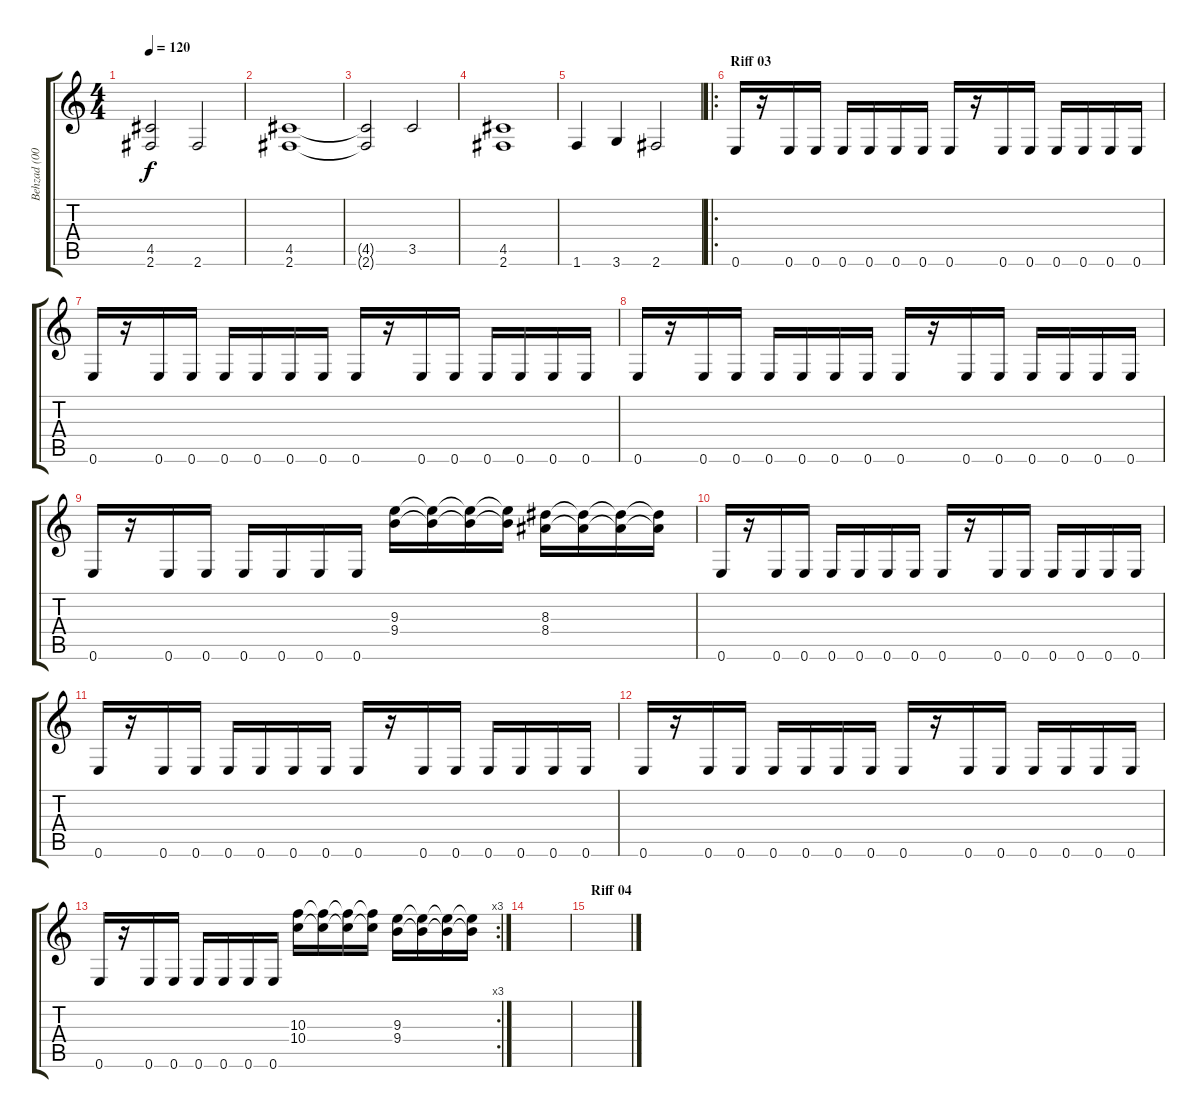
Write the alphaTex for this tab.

\track ("Behzad (002)" "Behzad (00") {instrument distortionguitar}
\staff {score tabs}
\tuning (E4 B3 G3 D3 A2 E2) {hide}
\ts (4 4)
\tempo 120
\clef g2
\ks c
(4.5{t} 2.6{t}).2{dy f} 2.6.2 |
(4.5 2.6).1 |
(4.5{t} 2.6{t}).2 3.5.2 |
(4.5 2.6).1 |
1.6.4 3.6.4 2.6.2 |
\ro
\section ("" "Riff 03")
0.6.16 r.16 0.6.16 0.6.16 0.6.16 0.6.16 0.6.16 0.6.16 0.6.16 r.16 0.6.16 0.6.16 0.6.16 0.6.16 0.6.16 0.6.16 |
0.6.16 r.16 0.6.16 0.6.16 0.6.16 0.6.16 0.6.16 0.6.16 0.6.16 r.16 0.6.16 0.6.16 0.6.16 0.6.16 0.6.16 0.6.16 |
0.6.16 r.16 0.6.16 0.6.16 0.6.16 0.6.16 0.6.16 0.6.16 0.6.16 r.16 0.6.16 0.6.16 0.6.16 0.6.16 0.6.16 0.6.16 |
0.6.16 r.16 0.6.16 0.6.16 0.6.16 0.6.16 0.6.16 0.6.16 (9.3 9.4).16 (9.3{t} 9.4{t}).16 (9.3{t} 9.4{t}).16 (9.3{t} 9.4{t}).16 (8.3 8.4).16 (8.3{t} 8.4{t}).16 (8.3{t} 8.4{t}).16 (8.3{t} 8.4{t}).16 |
0.6.16 r.16 0.6.16 0.6.16 0.6.16 0.6.16 0.6.16 0.6.16 0.6.16 r.16 0.6.16 0.6.16 0.6.16 0.6.16 0.6.16 0.6.16 |
0.6.16 r.16 0.6.16 0.6.16 0.6.16 0.6.16 0.6.16 0.6.16 0.6.16 r.16 0.6.16 0.6.16 0.6.16 0.6.16 0.6.16 0.6.16 |
0.6.16 r.16 0.6.16 0.6.16 0.6.16 0.6.16 0.6.16 0.6.16 0.6.16 r.16 0.6.16 0.6.16 0.6.16 0.6.16 0.6.16 0.6.16 |
\rc 3
0.6.16 r.16 0.6.16 0.6.16 0.6.16 0.6.16 0.6.16 0.6.16 (10.3 10.4).16 (10.3{t} 10.4{t}).16 (10.3{t} 10.4{t}).16 (10.3{t} 10.4{t}).16 (9.3 9.4).16 (9.3{t} 9.4{t}).16 (9.3{t} 9.4{t}).16 (9.3{t} 9.4{t}).16 |
|
\section ("" "Riff 04")
